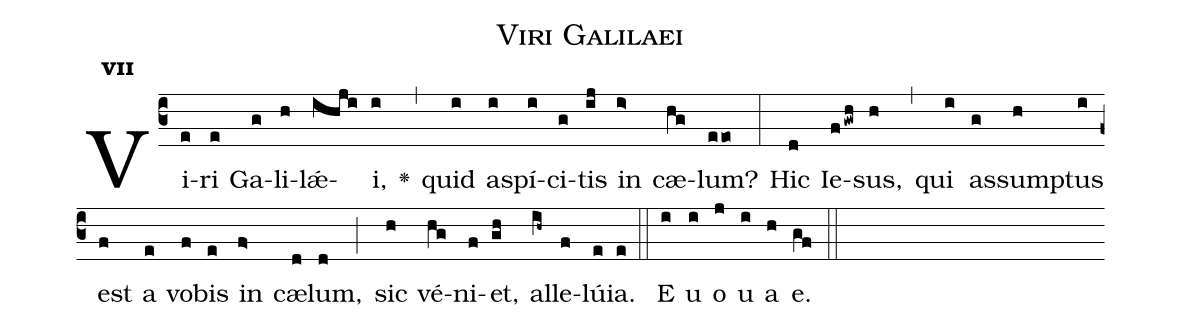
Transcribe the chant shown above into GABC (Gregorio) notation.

name:Viri Galilaei;
office-part:Antiphona;
mode:7;
%%
initial-style: 1;
name: Viri Galilaei
book: Antiphonae & Responsoria/Tomus II, p. 236;
occasion: In Ascensione Domini;
office-part: Laudes Ant 1;
user-notes: ;
commentary: ;
annotation: 7a;
centering-scheme: english;
fontsize: 12;
font: OFLSortsMillGoudy;
height: 11;
width: 4.5;
%%
(c3)Vi(e)ri(e) Ga(g)li(h)lǽ(ihji)i,(i) <v>\greheightstar</v>(,) quid(i) a(i)spí(i)ci(g)tis(ij) in(i>) cæ(hg)lum?(eeo) (:) Hic(d) Ie(fgwh)sus,(h) (,) qui(i) as(g)sum(h)ptus(i) est(f) a(e) vo(f)bis(e) in(f>) cæ(d)lum,(d) (;) sic(h) vé(hg)ni(f)et,(gh) al(ih~)le(f)lú(e)ia.(e) (::)
E(i) u(i) o(j) u(i) a(h) e.(gf) (::)
